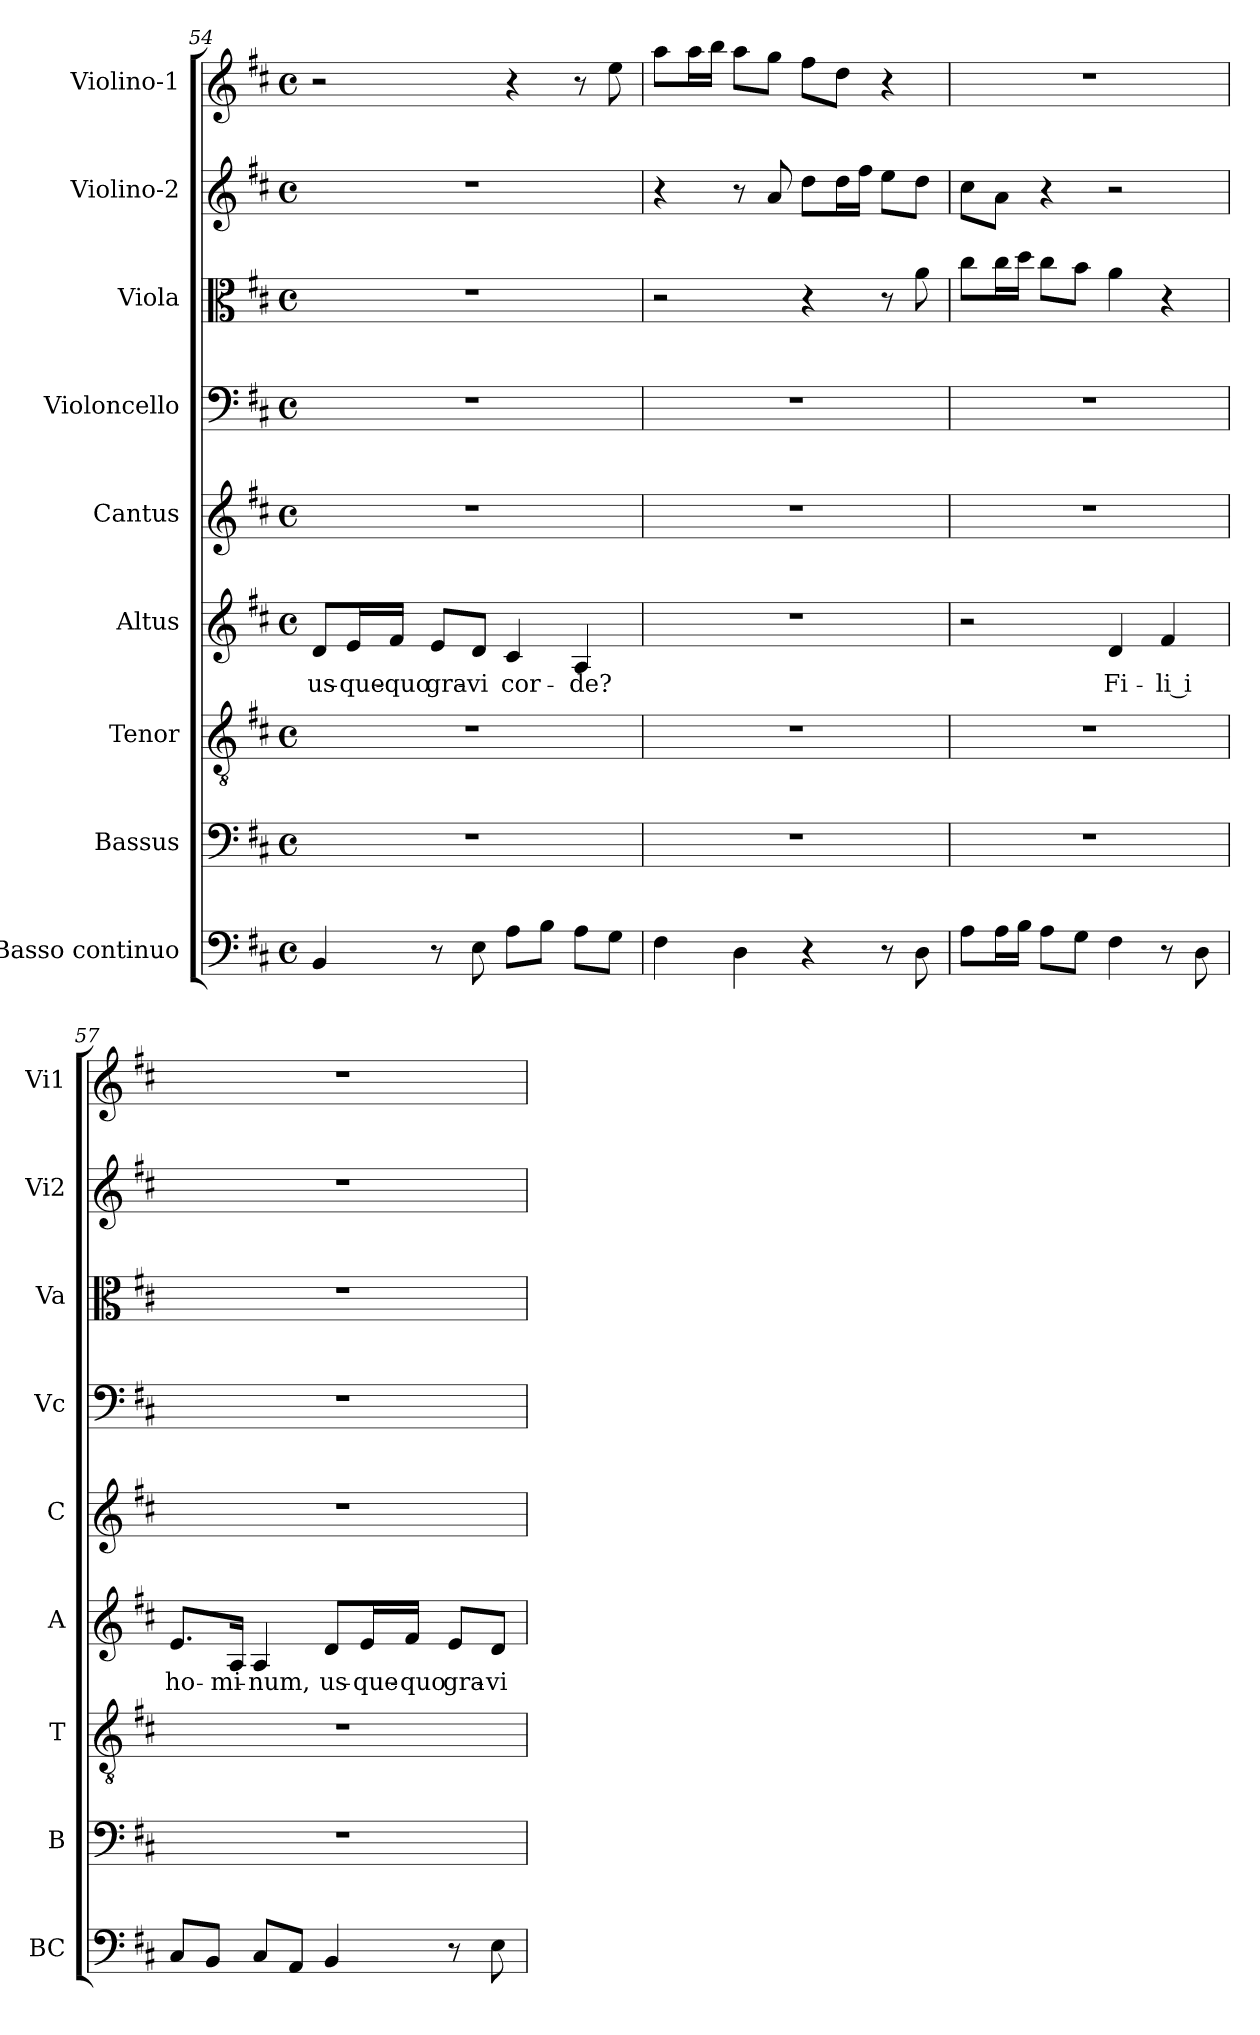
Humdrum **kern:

**kern	**kern	**kern	**kern	**text	**kern	**kern	**kern	**kern	**kern
*part9	*part8	*part7	*part6	*part6	*part5	*part4	*part3	*part2	*part1
*staff9	*staff8	*staff7	*staff6	*staff6	*staff5	*staff4	*staff3	*staff2	*staff1
*I"Basso continuo	*I"Bassus	*I"Tenor	*I"Altus	*	*I"Cantus	*I"Violoncello	*I"Viola	*I"Violino-2	*I"Violino-1
*I'BC	*I'B	*I'T	*I'A	*	*I'C	*I'Vc	*I'Va	*I'Vi2	*I'Vi1
*clefF4	*clefF4	*clefGv2	*clefG2	*	*clefG2	*clefF4	*clefC3	*clefG2	*clefG2
*k[f#c#]	*k[f#c#]	*k[f#c#]	*k[f#c#]	*	*k[f#c#]	*k[f#c#]	*k[f#c#]	*k[f#c#]	*k[f#c#]
*D:	*D:	*D:	*D:	*	*D:	*D:	*D:	*D:	*D:
*M4/4	*M4/4	*M4/4	*M4/4	*	*M4/4	*M4/4	*M4/4	*M4/4	*M4/4
*met(c)	*met(c)	*met(c)	*met(c)	*	*met(c)	*met(c)	*met(c)	*met(c)	*met(c)
=54	=54	=54	=54	=54	=54	=54	=54	=54	=54
!	!	!	!	!LO:LY:b	!	!	!	!	!
4BB/	1r	1r	8d/L	us-	1r	1r	1r	1r	2r
!	!	!	!	!LO:LY:b	!	!	!	!	!
.	.	.	16e/L	-que-	.	.	.	.	.
!	!	!	!	!LO:LY:b	!	!	!	!	!
.	.	.	16f#/JJ	-quo	.	.	.	.	.
!	!	!	!	!LO:LY:b	!	!	!	!	!
8r	.	.	8e/L	gra-	.	.	.	.	.
!	!	!	!	!LO:LY:b	!	!	!	!	!
8E\	.	.	8d/J	-vi	.	.	.	.	.
!	!	!	!	!LO:LY:b	!	!	!	!	!
8A\L	.	.	4c#/	cor-	.	.	.	.	4r
8B\J	.	.	.	.	.	.	.	.	.
!	!	!	!	!LO:LY:b	!	!	!	!	!
8A\L	.	.	4A/	-de?	.	.	.	.	8r
8G\J	.	.	.	.	.	.	.	.	8ee\
=55	=55	=55	=55	=55	=55	=55	=55	=55	=55
4F#\	1r	1r	1r	.	1r	1r	2r	4r	8aa\L
.	.	.	.	.	.	.	.	.	16aa\L
.	.	.	.	.	.	.	.	.	16bb\JJ
4D\	.	.	.	.	.	.	.	8r	8aa\L
.	.	.	.	.	.	.	.	8a/	8gg\J
4r	.	.	.	.	.	.	4r	8dd\L	8ff#\L
.	.	.	.	.	.	.	.	16dd\L	8dd\J
.	.	.	.	.	.	.	.	16ff#\JJ	.
8r	.	.	.	.	.	.	8r	8ee\L	4r
8D\	.	.	.	.	.	.	8a\	8dd\J	.
=56	=56	=56	=56	=56	=56	=56	=56	=56	=56
8A\L	1r	1r	2r	.	1r	1r	8cc#\L	8cc#\L	1r
16A\L	.	.	.	.	.	.	16cc#\L	8a\J	.
16B\JJ	.	.	.	.	.	.	16dd\JJ	.	.
8A\L	.	.	.	.	.	.	8cc#\L	4r	.
8G\J	.	.	.	.	.	.	8b\J	.	.
!	!	!	!	!LO:LY:b	!	!	!	!	!
4F#\	.	.	4d/	Fi-	.	.	4a\	2r	.
!	!	!	!	!LO:LY:b	!	!	!	!	!
8r	.	.	4f#/	-li i	.	.	4r	.	.
8D\	.	.	.	.	.	.	.	.	.
=57	=57	=57	=57	=57	=57	=57	=57	=57	=57
!	!	!	!	!LO:LY:b	!	!	!	!	!
8C#/L	1r	1r	8.e/L	ho-	1r	1r	1r	1r	1r
8BB/J	.	.	.	.	.	.	.	.	.
!	!	!	!	!LO:LY:b	!	!	!	!	!
.	.	.	16A/Jk	-mi-	.	.	.	.	.
!	!	!	!	!LO:LY:b	!	!	!	!	!
8C#/L	.	.	4A/	-num,	.	.	.	.	.
8AA/J	.	.	.	.	.	.	.	.	.
!	!	!	!	!LO:LY:b	!	!	!	!	!
4BB/	.	.	8d/L	us-	.	.	.	.	.
!	!	!	!	!LO:LY:b	!	!	!	!	!
.	.	.	16e/L	-que-	.	.	.	.	.
!	!	!	!	!LO:LY:b	!	!	!	!	!
.	.	.	16f#/JJ	-quo	.	.	.	.	.
!	!	!	!	!LO:LY:b	!	!	!	!	!
8r	.	.	8e/L	gra-	.	.	.	.	.
!	!	!	!	!LO:LY:b	!	!	!	!	!
8E\	.	.	8d/J	-vi	.	.	.	.	.
=	=	=	=	=	=	=	=	=	=
*-	*-	*-	*-	*-	*-	*-	*-	*-	*-
